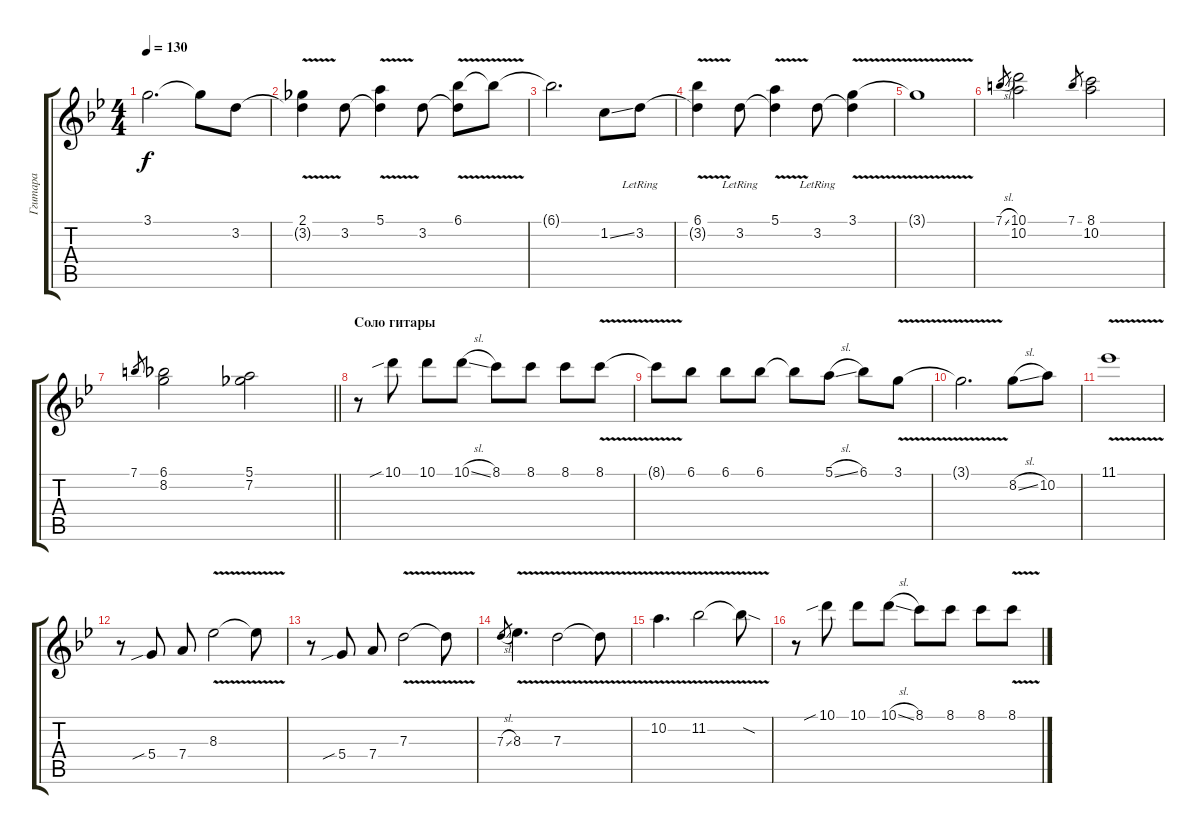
\track ("Ггитара" "Ггитара") {instrument acousticguitarsteel}
\staff {score tabs}
\tuning (E4 B3 G3 D3 A2 E2) {hide}
\ts (4 4)
\tempo 130
\clef g2
\ks gminor
3.1{t}.2{d dy f} 3.1{t}.8 3.2.8 |
(2.1{v} 3.2{t}).4 3.2.8 (5.1{v} 3.2{t}).4 3.2.8 (6.1{v} 3.2{t}).8 6.1{t}.8 |
6.1{t}.2{d} 1.2{ss}.8 3.2{lr}.8 |
(6.1{v} 3.2{t}).4 3.2{lr}.8 (5.1{v} 3.2{t}).4 3.2{lr}.8 (3.1{v} 3.2{t}).4 |
3.1{t}.1 |
7.1{sl}.8{gr} (10.1 10.2).2 7.1.8{gr} (8.1 10.2).2 |
\barLineRight lightlight
7.1.8{gr} (6.1 8.2).2 (5.1 7.2).2 |
\section ("" "Соло гитары")
r.8 10.1{sib}.8 10.1.8 10.1{sl}.8 8.1.8 8.1.8 8.1.8 8.1{v}.8 |
8.1{t}.8 6.1.8 6.1.8 6.1.8 6.1{t}.8 5.1{sl}.8 6.1.8 3.1{v}.8 |
3.1{t}.2{d} 8.2{sl}.8 10.2.8 |
11.1{v}.1 |
r.8 5.4{sib}.8 7.4.8 8.3{v}.2 8.3{t}.8 |
r.8 5.4{sib}.8 7.4.8 7.3{v}.2 7.3{t}.8 |
7.3{sl}.8{gr} 8.3{v}.4{d} 7.3{v}.2 7.3{t}.8 |
10.2{v}.4{d} 11.2{v}.2 11.2{sod t}.8 |
r.8 10.1{sib}.8 10.1.8 10.1{sl}.8 8.1.8 8.1.8 8.1.8 8.1{v}.8
